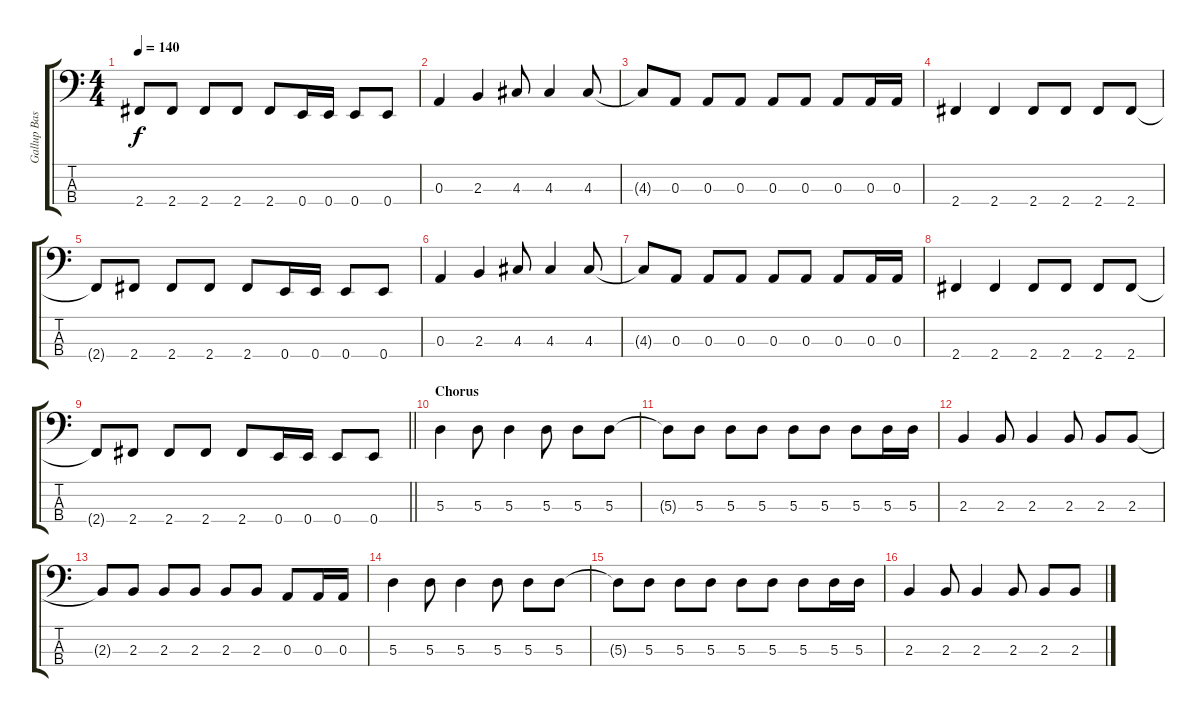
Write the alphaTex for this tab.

\track ("Gallup Bass" "Gallup Bas") {instrument electricbassfinger}
\staff {score tabs}
\tuning (G2 D2 A1 E1) {hide}
\ts (4 4)
\tempo 140
\clef f4
\ks c
2.4{t}.8{dy f} 2.4.8 2.4.8 2.4.8 2.4.8 0.4.16 0.4.16 0.4.8 0.4.8 |
0.3.4 2.3.4 4.3.8 4.3.4 4.3.8 |
4.3{t}.8 0.3.8 0.3.8 0.3.8 0.3.8 0.3.8 0.3.8 0.3.16 0.3.16 |
2.4.4 2.4.4 2.4.8 2.4.8 2.4.8 2.4.8 |
2.4{t}.8 2.4.8 2.4.8 2.4.8 2.4.8 0.4.16 0.4.16 0.4.8 0.4.8 |
0.3.4 2.3.4 4.3.8 4.3.4 4.3.8 |
4.3{t}.8 0.3.8 0.3.8 0.3.8 0.3.8 0.3.8 0.3.8 0.3.16 0.3.16 |
2.4.4 2.4.4 2.4.8 2.4.8 2.4.8 2.4.8 |
\barLineRight lightlight
2.4{t}.8 2.4.8 2.4.8 2.4.8 2.4.8 0.4.16 0.4.16 0.4.8 0.4.8 |
\section ("" "Chorus")
5.3.4 5.3.8 5.3.4 5.3.8 5.3.8 5.3.8 |
5.3{t}.8 5.3.8 5.3.8 5.3.8 5.3.8 5.3.8 5.3.8 5.3.16 5.3.16 |
2.3.4 2.3.8 2.3.4 2.3.8 2.3.8 2.3.8 |
2.3{t}.8 2.3.8 2.3.8 2.3.8 2.3.8 2.3.8 0.3.8 0.3.16 0.3.16 |
5.3.4 5.3.8 5.3.4 5.3.8 5.3.8 5.3.8 |
5.3{t}.8 5.3.8 5.3.8 5.3.8 5.3.8 5.3.8 5.3.8 5.3.16 5.3.16 |
2.3.4 2.3.8 2.3.4 2.3.8 2.3.8 2.3.8
